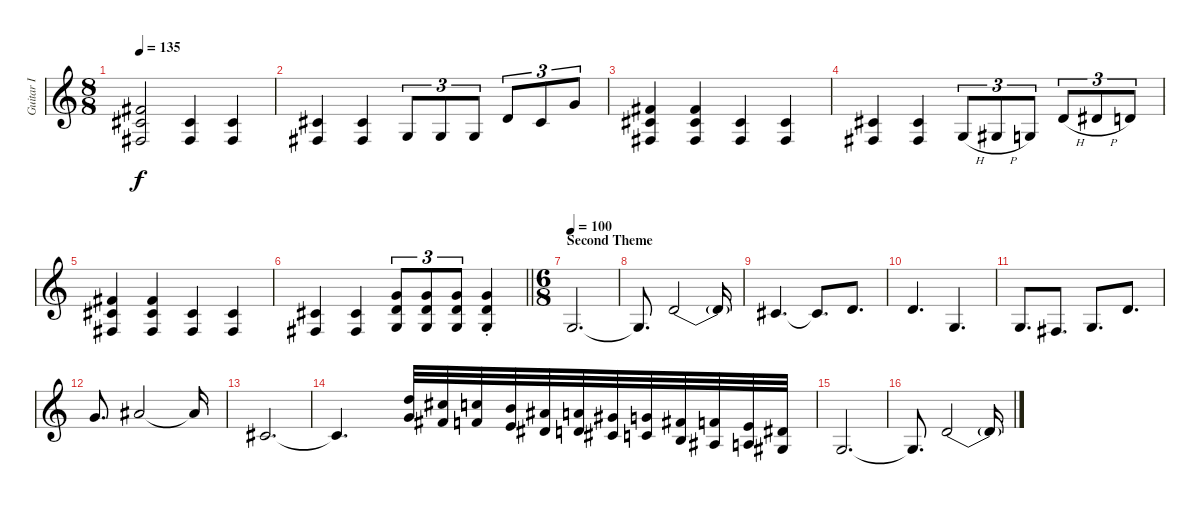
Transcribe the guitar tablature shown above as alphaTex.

\track ("Guitar I" "Guitar I") {instrument distortionguitar}
\staff {score}
\tuning (D4 A3 F3 C3 G2 D2) {hide}
\ts (8 8)
\tempo 135
\clef g2
\ks c
(6.4 6.5 4.6).2{dy f} (6.5{pm} 4.6{pm}).4 (6.5{pm} 4.6{pm}).4 |
(6.5{pm} 4.6{pm}).4 (6.5{pm} 4.6{pm}).4 5.6{pm}.8{tu (3 2)} 5.6{pm}.8{tu (3 2)} 5.6{pm}.8{tu (3 2)} 7.5.8{tu (3 2)} 6.5.8{tu (3 2)} 7.4.8{tu (3 2)} |
(6.4{be (custom 0 0 25 0 30 1 60 1)} 6.5{be (custom 0 0 25 0 30 1 60 1)} 4.6{be (custom 0 0 25 0 30 1 60 1)}).4 (6.4 6.5 4.6).4 (6.5{pm} 4.6{pm}).4 (6.5{pm} 4.6{pm}).4 |
(6.5{pm} 4.6{pm}).4 (6.5{pm} 4.6{pm}).4 5.6{h}.8{tu (3 2)} 6.6{h}.8{tu (3 2)} 5.6.8{tu (3 2)} 7.5{h}.8{tu (3 2)} 8.5{h}.8{tu (3 2)} 7.5.8{tu (3 2)} |
(6.4{be (custom 0 0 25 0 30 1 60 1)} 6.5{be (custom 0 0 25 0 30 1 60 1)} 4.6{be (custom 0 0 25 0 30 1 60 1)}).4 (6.4 6.5 4.6).4 (6.5{pm} 4.6{pm}).4 (6.5{pm} 4.6{pm}).4 |
\barLineRight lightlight
(6.5{pm} 4.6{pm}).4 (6.5{pm} 4.6{pm}).4 (7.4 7.5 5.6).8{tu (3 2)} (7.4 7.5 5.6).8{tu (3 2)} (7.4 7.5 5.6).8{tu (3 2)} (7.4{st} 7.5{st} 5.6{st}).4 |
\ts (6 8)
\section ("" "Second Theme")
\tempo 100
0.5.2{d} |
0.5{t}.8{d} 7.5{be (custom 0 0 20 0 25 2 40 2 45 0 60 0)}.2 7.5{t}.16 |
6.5.4{d} 6.5{t}.8{d} 7.5.8{d} |
7.5.4{d} 5.6{be (custom 0 0 25 0 30 2 60 2)}.4{d} |
5.6.8{d} 4.6.8{d} 5.6.8{d} 7.5.8{d} |
7.4.8{d} 5.3.2 5.3{t}.16 |
6.5.2{d} |
6.5{t}.4{d} (14.4 12.5).32 (13.4 11.5).32 (12.4 10.5).32 (11.4 9.5).32 (10.4 8.5).32 (9.4 7.5).32 (8.4 6.5).32 (7.4 5.5).32 (6.4 4.5).32 (5.4 3.5).32 (4.4 2.5).32 (3.4 1.5).32 |
0.5.2{d} |
0.5{t}.8{d} 7.5{be (custom 0 0 20 0 25 2 40 2 45 0 60 0)}.2 7.5{t}.16
